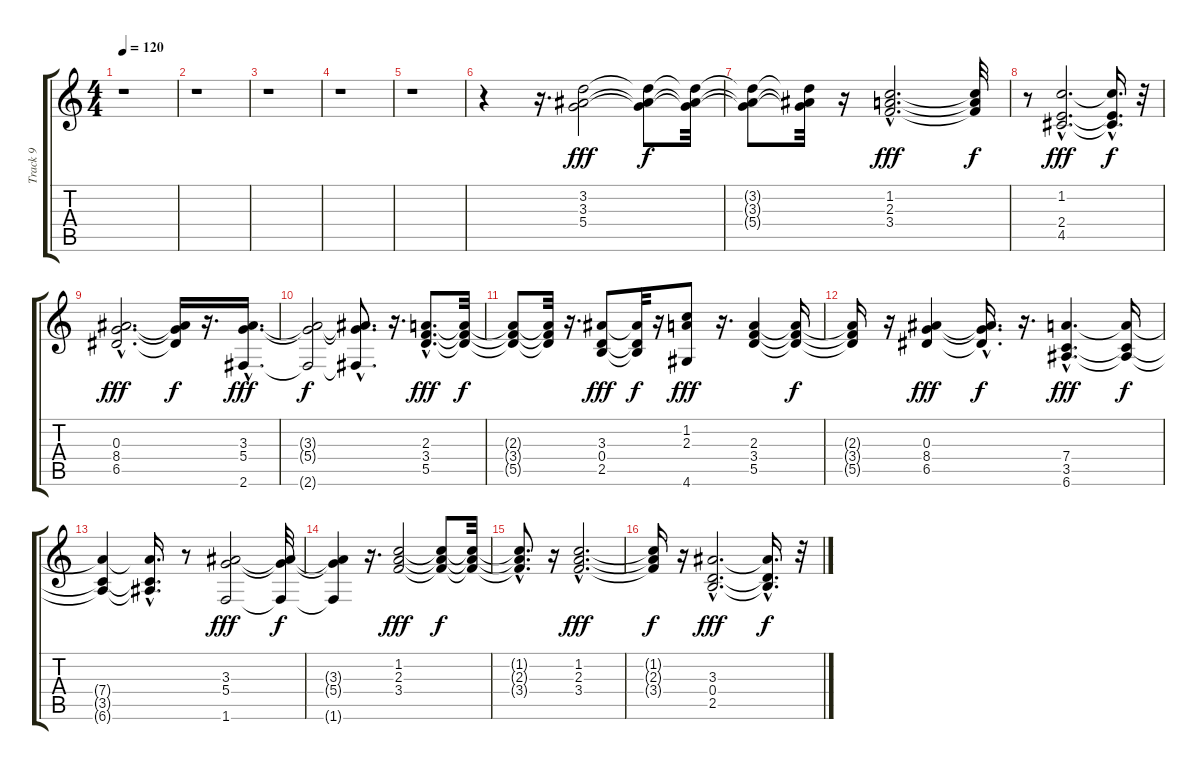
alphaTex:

\track ("Track 9" "Track 9") {instrument electricguitarmuted}
\staff {score tabs}
\tuning (E4 B3 G3 D3 A2 E2) {hide}
\ts (4 4)
\tempo 120
\clef g2
\ks c
r.1{dy fff instrument electricguitarmuted} |
r.1 |
r.1 |
r.1 |
r.1 |
r.4 r.16{d} (3.2 3.3 5.4).2 (3.2{t} 3.3{t} 5.4{t}).8{dy f} (3.2{t} 3.3{t} 5.4{t}).32 |
(3.2{t} 3.3{t} 5.4{t}).8 (3.2{t} 3.3{t} 5.4{t}).32 r.16 (1.2{hac} 2.3{hac} 3.4{hac}).2{d dy fff} (1.2{t} 2.3{t} 3.4{t}).32{dy f} |
r.8 (1.2{hac} 2.4{hac} 4.5{hac}).2{d dy fff} (1.2{hac t} 2.4{hac t} 4.5{hac t}).16{d dy f} r.32 |
(0.3{hac} 8.4{hac} 6.5{hac}).2{d dy fff} (0.3{t} 8.4{t} 6.5{t}).16{dy f} r.16{d} (3.3{hac} 5.4{hac} 2.6{hac}).16{d dy fff} |
(3.3{t} 5.4{t} 2.6{t}).2{dy f} (3.3{hac t} 5.4{hac t} 2.6{t}).8{d} r.16{d} (2.3{hac} 3.4{hac} 5.5{hac}).8{d dy fff} (2.3{t} 3.4{t} 5.5{t}).32{dy f} |
(2.3{t} 3.4{t} 5.5{t}).8 (2.3{t} 3.4{t} 5.5{t}).32 r.16{d} (3.3 0.4 2.5).8{dy fff} (3.3{t} 0.4{t} 2.5{t}).32{dy f} r.16 (1.2 2.3 4.6).8{dy fff} r.16{d} (2.3 3.4 5.5).4 (2.3{t} 3.4{t} 5.5{t}).16{dy f} |
(2.3{t} 3.4{t} 5.5{t}).16 r.16 (0.3 8.4 6.5).4{dy fff} (0.3{hac t} 8.4{hac t} 6.5{hac t}).16{d dy f} r.16{d} (7.4{hac} 3.5{hac} 6.6{hac}).4{d dy fff} (7.4{t} 3.5{t} 6.6{t}).16{dy f} |
(7.4{t} 3.5{t} 6.6{t}).4 (7.4{hac t} 3.5{hac t} 6.6{t}).16{d} r.8 (3.3 5.4 1.6).2{dy fff} (3.3{t} 5.4{t} 1.6{t}).32{dy f} |
(3.3{t} 5.4{t} 1.6{t}).4 r.16{d} (1.2 2.3 3.4).2{dy fff} (1.2{t} 2.3{t} 3.4{t}).8{dy f} (1.2{t} 2.3{t} 3.4{t}).32 |
(1.2{hac t} 2.3{hac t} 3.4{hac t}).8{d} r.16 (1.2{hac} 2.3{hac} 3.4{hac}).2{d dy fff} |
(1.2{t} 2.3{t} 3.4{t}).16{dy f} r.16 (3.3{hac} 0.4{hac} 2.5{hac}).2{d dy fff} (3.3{hac t} 0.4{hac t} 2.5{hac t}).16{d dy f} r.32
